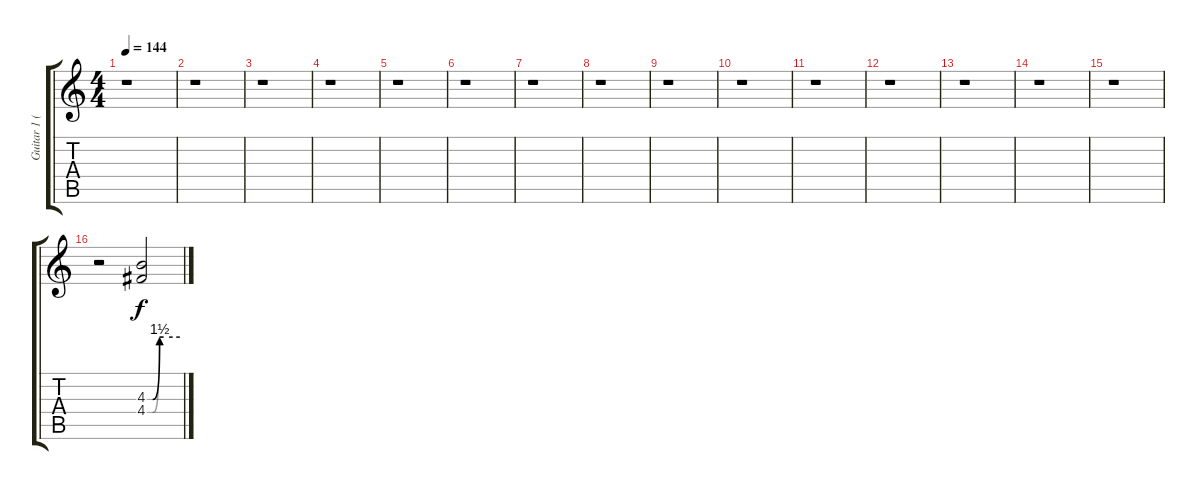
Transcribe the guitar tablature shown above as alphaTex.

\track ("Guitar 1 (Slide)" "Guitar 1 (") {instrument electricguitarjazz}
\staff {score tabs}
\tuning (E4 B3 G3 D3 A2 E2) {hide}
\ts (4 4)
\tempo 144
\clef g2
\ks c
r.1{dy f instrument electricguitarjazz} |
r.1 |
r.1 |
r.1 |
r.1 |
r.1 |
r.1 |
r.1 |
r.1 |
r.1 |
r.1 |
r.1 |
r.1 |
r.1 |
r.1 |
r.2 (4.3{be (custom 0 0 10 0 23 6 30 6 60 6)} 4.4{be (custom 0 0 10 0 22 6 30 6 60 6)}).2
